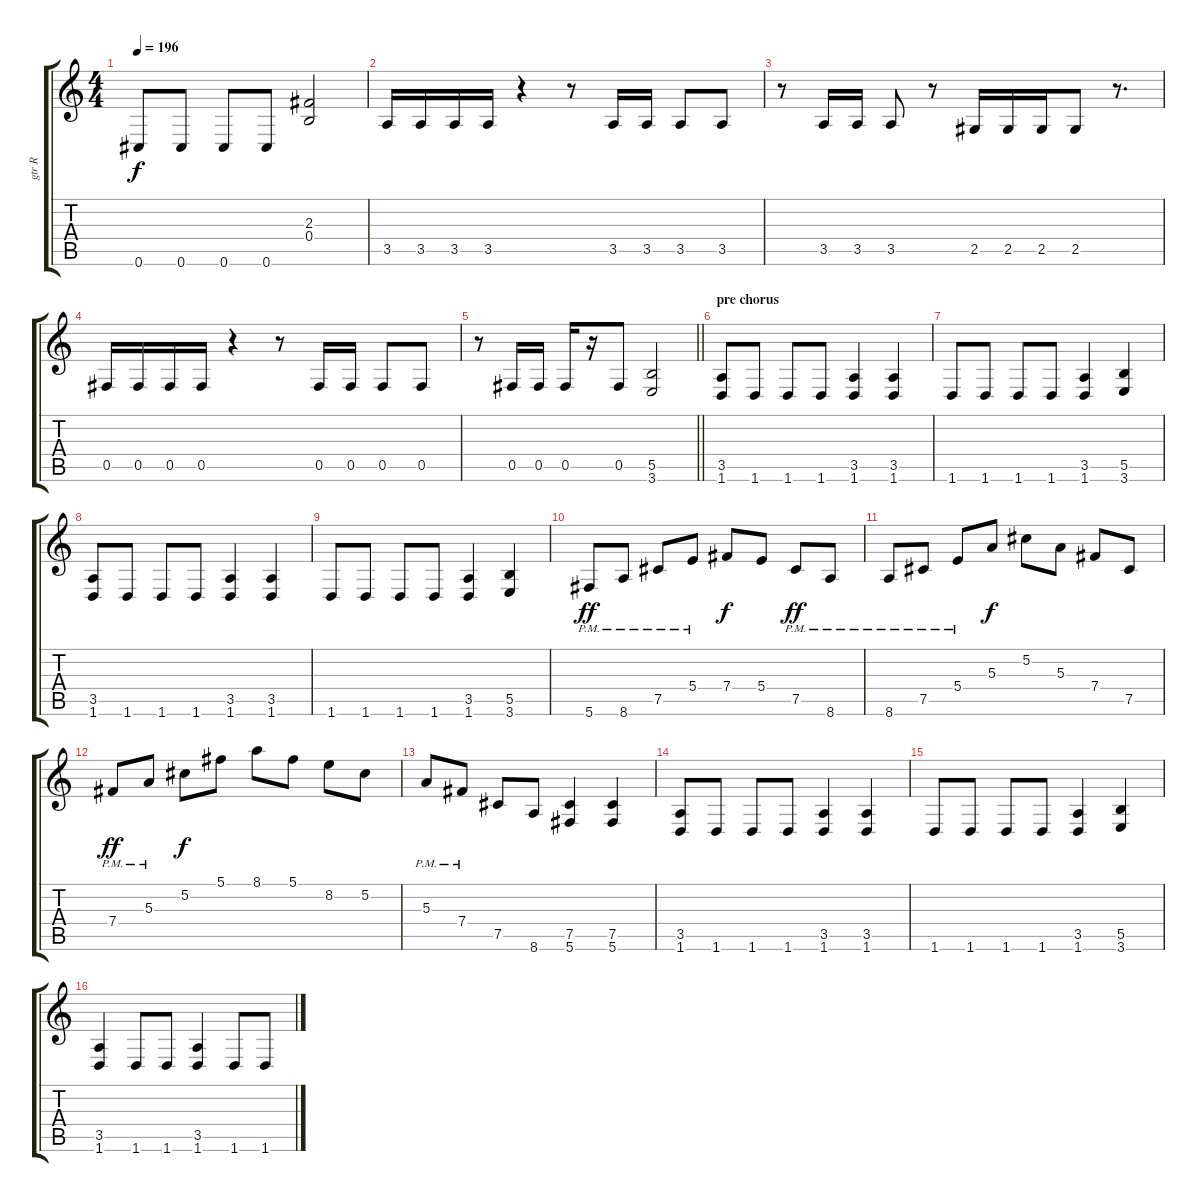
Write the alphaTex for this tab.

\track ("gtr R" "gtr R") {instrument overdrivenguitar}
\staff {score tabs}
\tuning (Db4 Ab3 E3 B2 Gb2 Db2) {hide}
\ts (4 4)
\tempo 196
\clef g2
\ks c
0.6.8{dy f} 0.6.8 0.6.8 0.6.8 (2.3 0.4).2 |
3.5.16 3.5.16 3.5.16 3.5.16 r.4 r.8 3.5.16 3.5.16 3.5.8 3.5.8 |
r.8 3.5.16 3.5.16 3.5.8 r.8 2.5.16 2.5.16 2.5.16 2.5.8 r.8{d} |
0.5.16 0.5.16 0.5.16 0.5.16 r.4 r.8 0.5.16 0.5.16 0.5.8 0.5.8 |
\barLineRight lightlight
r.8 0.5.16 0.5.16 0.5.16 r.16 0.5.8 (5.5 3.6).2 |
\section ("" "pre chorus")
(3.5 1.6).8 1.6.8 1.6.8 1.6.8 (3.5 1.6).4 (3.5 1.6).4 |
1.6.8 1.6.8 1.6.8 1.6.8 (3.5 1.6).4 (5.5 3.6).4 |
(3.5 1.6).8 1.6.8 1.6.8 1.6.8 (3.5 1.6).4 (3.5 1.6).4 |
1.6.8 1.6.8 1.6.8 1.6.8 (3.5 1.6).4 (5.5 3.6).4 |
5.6{pm}.8{dy ff} 8.6{pm}.8 7.5{pm}.8 5.4{pm}.8 7.4.8{dy f} 5.4.8 7.5{pm}.8{dy ff} 8.6{pm}.8 |
8.6{pm}.8 7.5{pm}.8 5.4{pm}.8 5.3.8{dy f} 5.2.8 5.3.8 7.4.8 7.5.8 |
7.4{pm}.8{dy ff} 5.3{pm}.8 5.2.8{dy f} 5.1.8 8.1.8 5.1.8 8.2.8 5.2.8 |
5.3{pm}.8 7.4{pm}.8 7.5.8 8.6.8 (7.5 5.6).4 (7.5 5.6).4 |
(3.5 1.6).8 1.6.8 1.6.8 1.6.8 (3.5 1.6).4 (3.5 1.6).4 |
1.6.8 1.6.8 1.6.8 1.6.8 (3.5 1.6).4 (5.5 3.6).4 |
(3.5 1.6).4 1.6.8 1.6.8 (3.5 1.6).4 1.6.8 1.6.8
